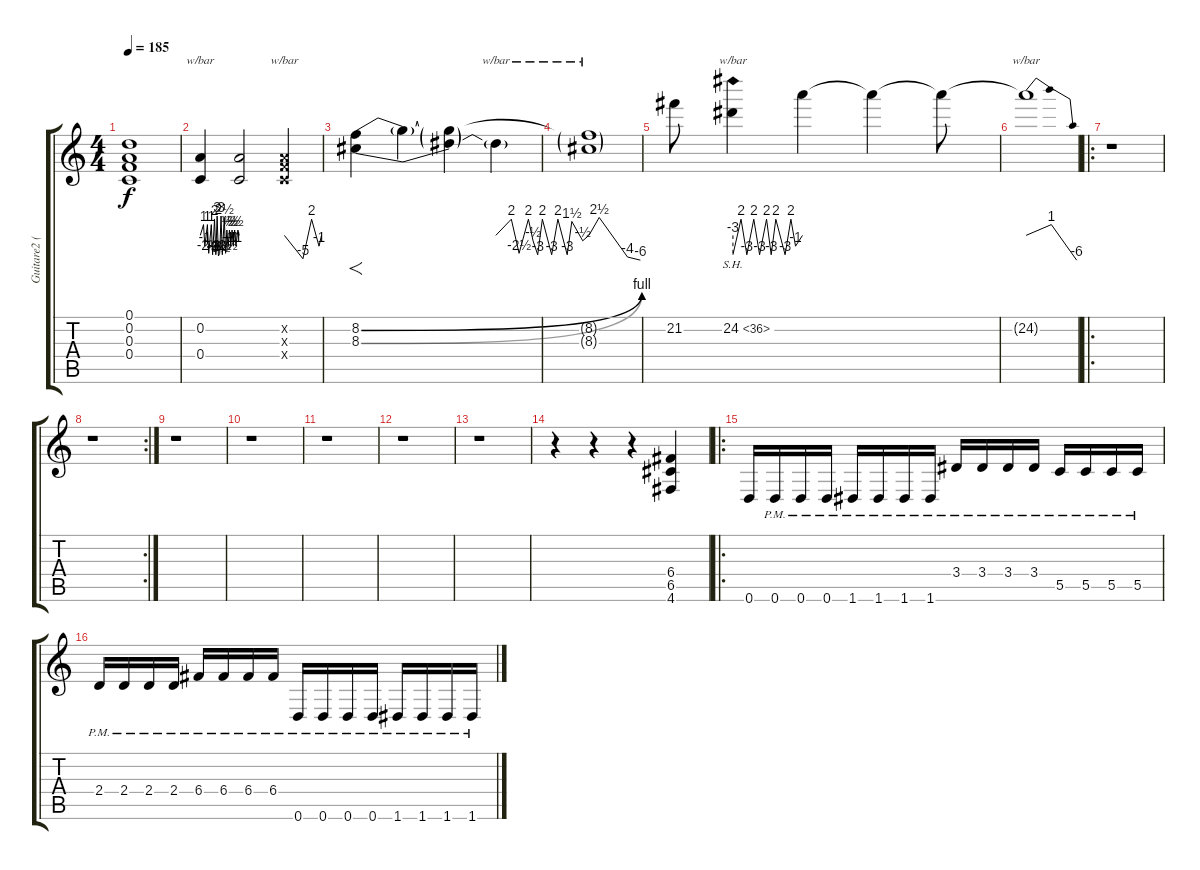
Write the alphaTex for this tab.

\track ("Guitare2 (solo)" "Guitare2 (") {instrument distortionguitar}
\staff {score tabs}
\tuning (D4 A3 F3 C3 G2 D2) {hide}
\ts (4 4)
\tempo 185
\clef g2
\ks c
(0.1 0.2{t} 0.3{t} 0.4{t}).1{dy f} |
(0.2 0.4).4{tbe (custom default 0 0 5 4 7 -4 11 4 13 -10 17 4 19 -12 22 8 24 -12 26 12 28 -14 30 -10 32 12 34 -12 37 10 39 -10 41 2 43 -4 45 2 47 -4 49 2 51 -4 53 2 55 -4 58 2 60 0)} (0.2{t} 0.4{t}).2 (0.2{x} 0.3{x} 0.4{x}).4{tbe (custom default 0 0 30 -20 44 8 56 -4 60 0)} |
(8.2{be (bend 0 0 60 4)} 8.3{be (bend 0 0 60 4)}).4{f} 8.2{t}.4 (8.2{t} 8.3{t}).4 8.3{t}.4{tbe (custom default 0 0 10 8 15 -10 21 8 24 -2 27 -12 30 8 36 -12 40 8 46 -12 49 6 56 -2 60 0)} |
(8.2{t} 8.3{t}).1{tbe (custom default 0 0 12 10 45 -16 60 -24)} |
21.2.8 24.2{sh 12}.4{tbe (custom default 0 -12 7 8 12 -12 18 8 23 -12 29 8 33 -12 37 8 45 -12 50 8 54 -4 60 0)} 24.2{t}.4 24.2{t}.4 24.2{t}.8 |
24.2{t}.1{tbe (dip default 0 0 3 4 60 -24)} |
\ro
r.1 |
\rc 2
r.1 |
r.1 |
r.1 |
r.1 |
r.1 |
r.1 |
r.4 r.4 r.4 (6.4 6.5 4.6).4 |
\ro
0.6.16 0.6{pm}.16 0.6{pm}.16 0.6{pm}.16 1.6{pm}.16 1.6{pm}.16 1.6{pm}.16 1.6{pm}.16 3.4{pm}.16 3.4{pm}.16 3.4{pm}.16 3.4{pm}.16 5.5{pm}.16 5.5{pm}.16 5.5{pm}.16 5.5{pm}.16 |
2.4{pm}.16 2.4{pm}.16 2.4{pm}.16 2.4{pm}.16 6.4{pm}.16 6.4{pm}.16 6.4{pm}.16 6.4{pm}.16 0.6{pm}.16 0.6{pm}.16 0.6{pm}.16 0.6{pm}.16 1.6{pm}.16 1.6{pm}.16 1.6{pm}.16 1.6{pm}.16
